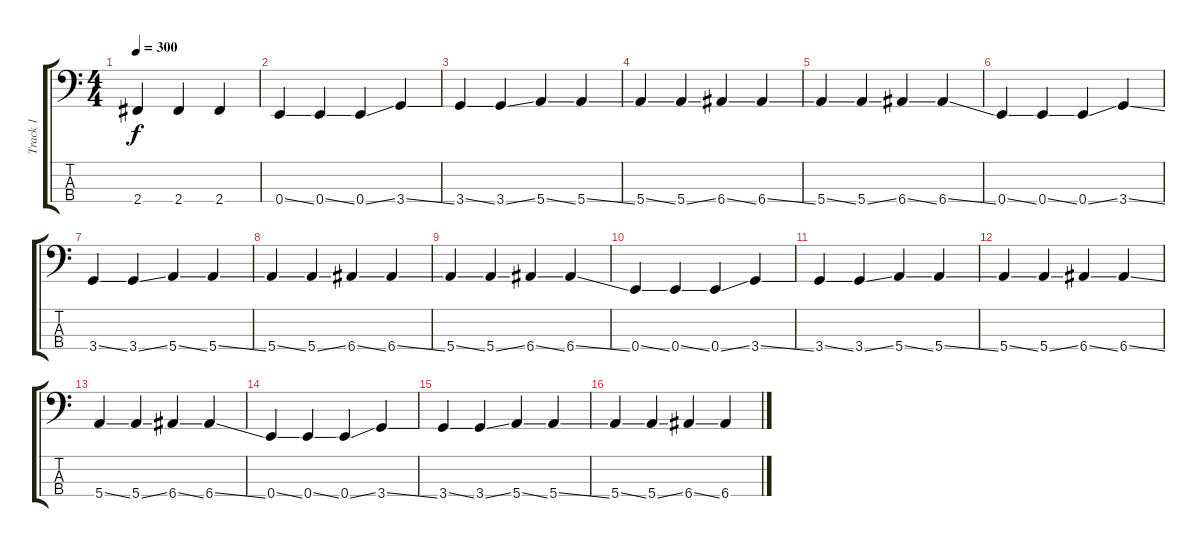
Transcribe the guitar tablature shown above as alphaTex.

\track ("Track 1" "Track 1") {instrument electricbasspick}
\staff {score tabs}
\tuning (G2 D2 A1 E1) {hide}
\ts (4 4)
\tempo 300
\clef f4
\ks c
2.4.4{dy f} 2.4.4 2.4.4 |
0.4{ss}.4 0.4{ss}.4 0.4{ss}.4 3.4{ss}.4 |
3.4{ss}.4 3.4{ss}.4 5.4{ss}.4 5.4{ss}.4 |
5.4{ss}.4 5.4{ss}.4 6.4{ss}.4 6.4{ss}.4 |
5.4{ss}.4 5.4{ss}.4 6.4{ss}.4 6.4{ss}.4 |
0.4{ss}.4 0.4{ss}.4 0.4{ss}.4 3.4{ss}.4 |
3.4{ss}.4 3.4{ss}.4 5.4{ss}.4 5.4{ss}.4 |
5.4{ss}.4 5.4{ss}.4 6.4{ss}.4 6.4{ss}.4 |
5.4{ss}.4 5.4{ss}.4 6.4{ss}.4 6.4{ss}.4 |
0.4{ss}.4 0.4{ss}.4 0.4{ss}.4 3.4{ss}.4 |
3.4{ss}.4 3.4{ss}.4 5.4{ss}.4 5.4{ss}.4 |
5.4{ss}.4 5.4{ss}.4 6.4{ss}.4 6.4{ss}.4 |
5.4{ss}.4 5.4{ss}.4 6.4{ss}.4 6.4{ss}.4 |
0.4{ss}.4 0.4{ss}.4 0.4{ss}.4 3.4{ss}.4 |
3.4{ss}.4 3.4{ss}.4 5.4{ss}.4 5.4{ss}.4 |
5.4{ss}.4 5.4{ss}.4 6.4{ss}.4 6.4{ss}.4
